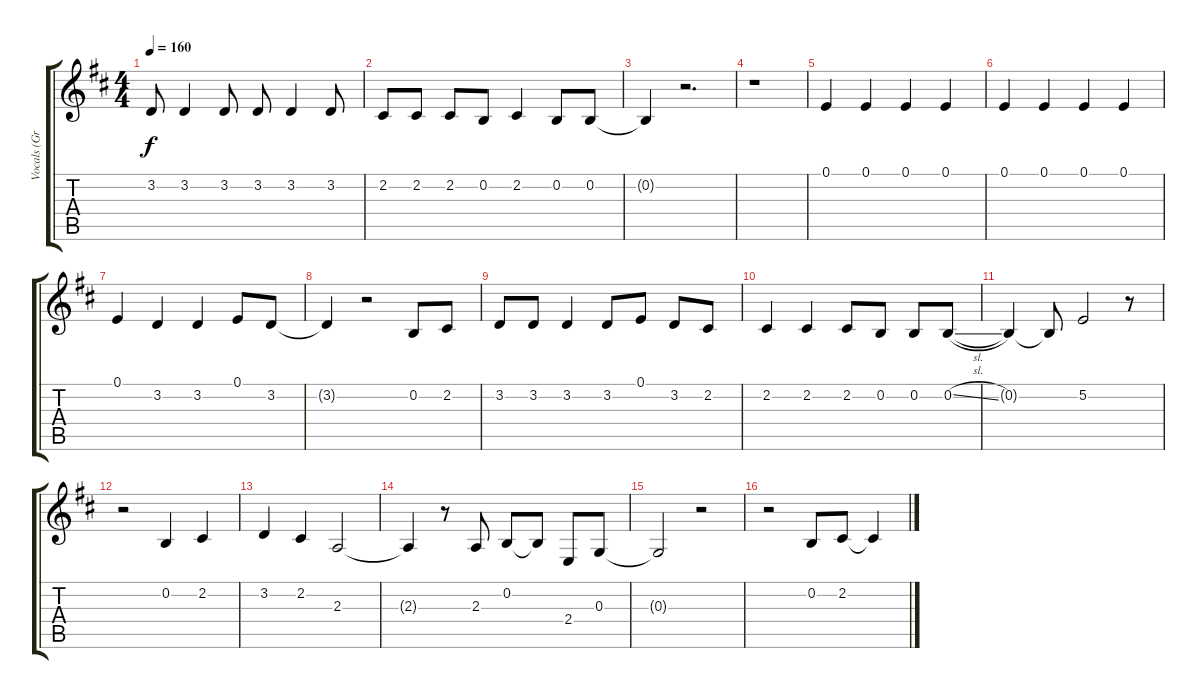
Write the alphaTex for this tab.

\track ("Vocals (Greg Graffin)" "Vocals (Gr") {instrument oboe}
\staff {score tabs}
\tuning (E4 B3 G3 D3 A2 E2) {hide}
\ts (4 4)
\tempo 160
\clef g2
\ks d
3.2.8{dy f} 3.2.4 3.2.8 3.2.8 3.2.4 3.2.8 |
2.2.8 2.2.8 2.2.8 0.2.8 2.2.4 0.2.8 0.2.8 |
0.2{t}.4 r.2{d} |
r.1 |
0.1.4 0.1.4 0.1.4 0.1.4 |
0.1.4 0.1.4 0.1.4 0.1.4 |
0.1.4 3.2.4 3.2.4 0.1.8 3.2.8 |
3.2{t}.4 r.2 0.2.8 2.2.8 |
3.2.8 3.2.8 3.2.4 3.2.8 0.1.8 3.2.8 2.2.8 |
2.2.4 2.2.4 2.2.8 0.2.8 0.2.8 0.2{sl}.8 |
0.2{t}.4 0.2{t}.8 5.2.2 r.8 |
r.2 0.2.4 2.2.4 |
3.2.4 2.2.4 2.3.2 |
2.3{t}.4 r.8 2.3.8 0.2.8 0.2{t}.8 2.4.8 0.3.8 |
0.3{t}.2 r.2 |
r.2 0.2.8 2.2.8 2.2{t}.4
